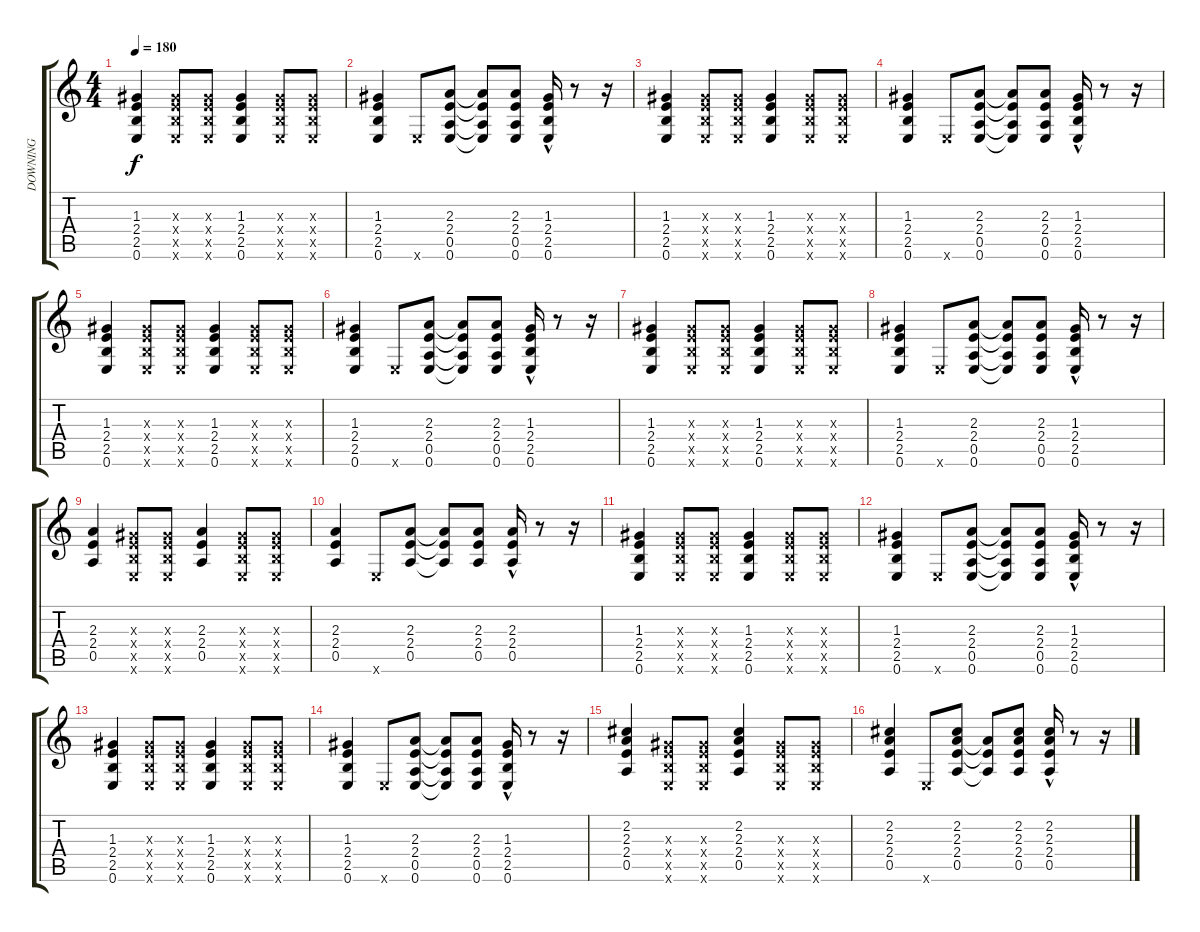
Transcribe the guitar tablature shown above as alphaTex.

\track ("DOWNING" "DOWNING") {instrument distortionguitar}
\staff {score tabs}
\tuning (E4 B3 G3 D3 A2 E2) {hide}
\ts (4 4)
\tempo 180
\clef g2
\ks c
(1.3 2.4 2.5 0.6).4{dy f} (1.3{x} 2.4{x} 2.5{x} 0.6{x}).8 (1.3{x} 2.4{x} 2.5{x} 0.6{x}).8 (1.3 2.4 2.5 0.6).4 (1.3{x} 2.4{x} 2.5{x} 0.6{x}).8 (1.3{x} 2.4{x} 2.5{x} 0.6{x}).8 |
(1.3 2.4 2.5 0.6).4 0.6{x}.8 (2.3 2.4 0.5 0.6).8 (2.3{t} 2.4{t} 0.5{t} 0.6{t}).8 (2.3 2.4 0.5 0.6).8 (1.3{hac} 2.4{hac} 2.5{hac} 0.6{hac}).16 r.8 r.16 |
(1.3 2.4 2.5 0.6).4 (1.3{x} 2.4{x} 2.5{x} 0.6{x}).8 (1.3{x} 2.4{x} 2.5{x} 0.6{x}).8 (1.3 2.4 2.5 0.6).4 (1.3{x} 2.4{x} 2.5{x} 0.6{x}).8 (1.3{x} 2.4{x} 2.5{x} 0.6{x}).8 |
(1.3 2.4 2.5 0.6).4 0.6{x}.8 (2.3 2.4 0.5 0.6).8 (2.3{t} 2.4{t} 0.5{t} 0.6{t}).8 (2.3 2.4 0.5 0.6).8 (1.3{hac} 2.4{hac} 2.5{hac} 0.6{hac}).16 r.8 r.16 |
(1.3 2.4 2.5 0.6).4 (1.3{x} 2.4{x} 2.5{x} 0.6{x}).8 (1.3{x} 2.4{x} 2.5{x} 0.6{x}).8 (1.3 2.4 2.5 0.6).4 (1.3{x} 2.4{x} 2.5{x} 0.6{x}).8 (1.3{x} 2.4{x} 2.5{x} 0.6{x}).8 |
(1.3 2.4 2.5 0.6).4 0.6{x}.8 (2.3 2.4 0.5 0.6).8 (2.3{t} 2.4{t} 0.5{t} 0.6{t}).8 (2.3 2.4 0.5 0.6).8 (1.3{hac} 2.4{hac} 2.5{hac} 0.6{hac}).16 r.8 r.16 |
(1.3 2.4 2.5 0.6).4 (1.3{x} 2.4{x} 2.5{x} 0.6{x}).8 (1.3{x} 2.4{x} 2.5{x} 0.6{x}).8 (1.3 2.4 2.5 0.6).4 (1.3{x} 2.4{x} 2.5{x} 0.6{x}).8 (1.3{x} 2.4{x} 2.5{x} 0.6{x}).8 |
(1.3 2.4 2.5 0.6).4 0.6{x}.8 (2.3 2.4 0.5 0.6).8 (2.3{t} 2.4{t} 0.5{t} 0.6{t}).8 (2.3 2.4 0.5 0.6).8 (1.3{hac} 2.4{hac} 2.5{hac} 0.6{hac}).16 r.8 r.16 |
(2.3 2.4 0.5).4 (1.3{x} 2.4{x} 2.5{x} 0.6{x}).8 (1.3{x} 2.4{x} 2.5{x} 0.6{x}).8 (2.3 2.4 0.5).4 (1.3{x} 2.4{x} 2.5{x} 0.6{x}).8 (1.3{x} 2.4{x} 2.5{x} 0.6{x}).8 |
(2.3 2.4 0.5).4 0.6{x}.8 (2.3 2.4 0.5).8 (2.3{t} 2.4{t} 0.5{t}).8 (2.3 2.4 0.5).8 (2.3{hac} 2.4{hac} 0.5{hac}).16 r.8 r.16 |
(1.3 2.4 2.5 0.6).4 (1.3{x} 2.4{x} 2.5{x} 0.6{x}).8 (1.3{x} 2.4{x} 2.5{x} 0.6{x}).8 (1.3 2.4 2.5 0.6).4 (1.3{x} 2.4{x} 2.5{x} 0.6{x}).8 (1.3{x} 2.4{x} 2.5{x} 0.6{x}).8 |
(1.3 2.4 2.5 0.6).4 0.6{x}.8 (2.3 2.4 0.5 0.6).8 (2.3{t} 2.4{t} 0.5{t} 0.6{t}).8 (2.3 2.4 0.5 0.6).8 (1.3{hac} 2.4{hac} 2.5{hac} 0.6{hac}).16 r.8 r.16 |
(1.3 2.4 2.5 0.6).4 (1.3{x} 2.4{x} 2.5{x} 0.6{x}).8 (1.3{x} 2.4{x} 2.5{x} 0.6{x}).8 (1.3 2.4 2.5 0.6).4 (1.3{x} 2.4{x} 2.5{x} 0.6{x}).8 (1.3{x} 2.4{x} 2.5{x} 0.6{x}).8 |
(1.3 2.4 2.5 0.6).4 0.6{x}.8 (2.3 2.4 0.5 0.6).8 (2.3{t} 2.4{t} 0.5{t} 0.6{t}).8 (2.3 2.4 0.5 0.6).8 (1.3{hac} 2.4{hac} 2.5{hac} 0.6{hac}).16 r.8 r.16 |
(2.2 2.3 2.4 0.5).4 (1.3{x} 2.4{x} 2.5{x} 0.6{x}).8 (1.3{x} 2.4{x} 2.5{x} 0.6{x}).8 (2.2 2.3 2.4 0.5).4 (1.3{x} 2.4{x} 2.5{x} 0.6{x}).8 (1.3{x} 2.4{x} 2.5{x} 0.6{x}).8 |
(2.2 2.3 2.4 0.5).4 0.6{x}.8 (2.2 2.3 2.4 0.5).8 (2.3{t} 2.4{t} 0.5{t}).8 (2.2 2.3 2.4 0.5).8 (2.2 2.3{hac} 2.4{hac} 0.5{hac}).16 r.8 r.16
